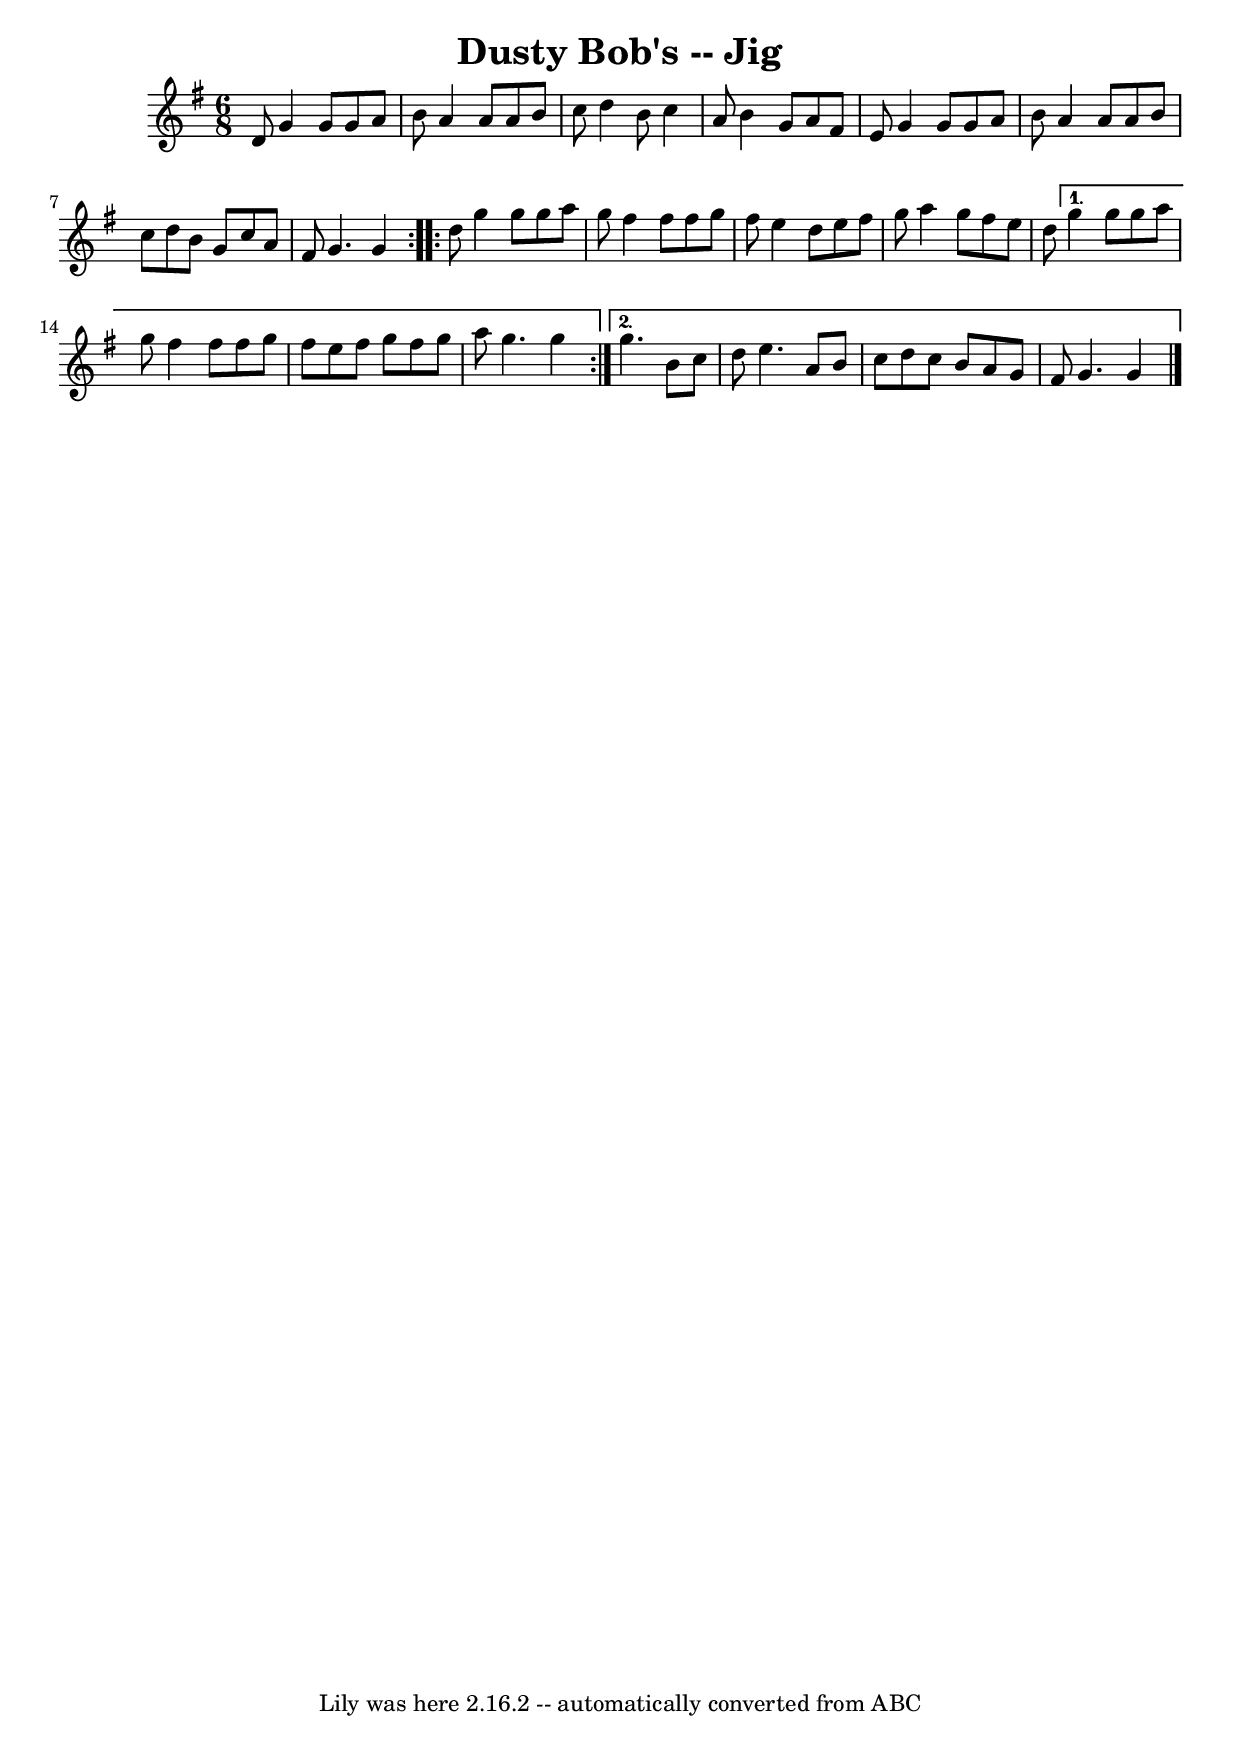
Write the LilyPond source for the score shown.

\version "2.7.40"
\include "Mammoth.ily"
\header {
	%% book = "Ryan's Mammoth Collection of Fiddle Tunes"
	crossRefNumber = "1"
	footnotes = ""
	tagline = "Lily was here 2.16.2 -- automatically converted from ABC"
	title = "Dusty Bob's -- Jig"
}
voicedefault =  {


\repeat volta 2 {
\time 6/8 
\key g \major d'8        |
 g'4 g'8 g'8 a'8 b'8 
   |
 a'4 a'8 a'8 b'8 c''8    |
 d''4 b'8    
c''4 a'8    |
 b'4 g'8 a'8 fis'8 e'8    |
     
|
 g'4 g'8 g'8 a'8 b'8    |
 a'4 a'8 a'8    
b'8 c''8    |
 d''8 b'8 g'8 c''8 a'8 fis'8    
|
 g'4. g'4    }     \repeat volta 2 { d''8        |
 g''4 
 g''8 g''8 a''8 g''8    |
 fis''4 fis''8 fis''8    
g''8 fis''8    |
 e''4 d''8 e''8 fis''8 g''8    |
 
 a''4 g''8 fis''8 e''8 d''8    |
     } \alternative{{   
g''4 g''8 g''8 a''8 g''8    |
 fis''4 fis''8 fis''8   
 g''8 fis''8    |
 e''8 fis''8 g''8 fis''8 g''8 a''8  
  |
 g''4. g''4    |
     } { g''4. b'8 c''8 d''8   
 |
 e''4. a'8 b'8 c''8    |
 d''8 c''8 b'8    
a'8 g'8 fis'8    |
 g'4. g'4    \bar "|."   }}
}

\score{
    <<

	\context Staff="default"
	{
	    \voicedefault 
	}

    >>
	\layout {
	}
	\midi {}
}
